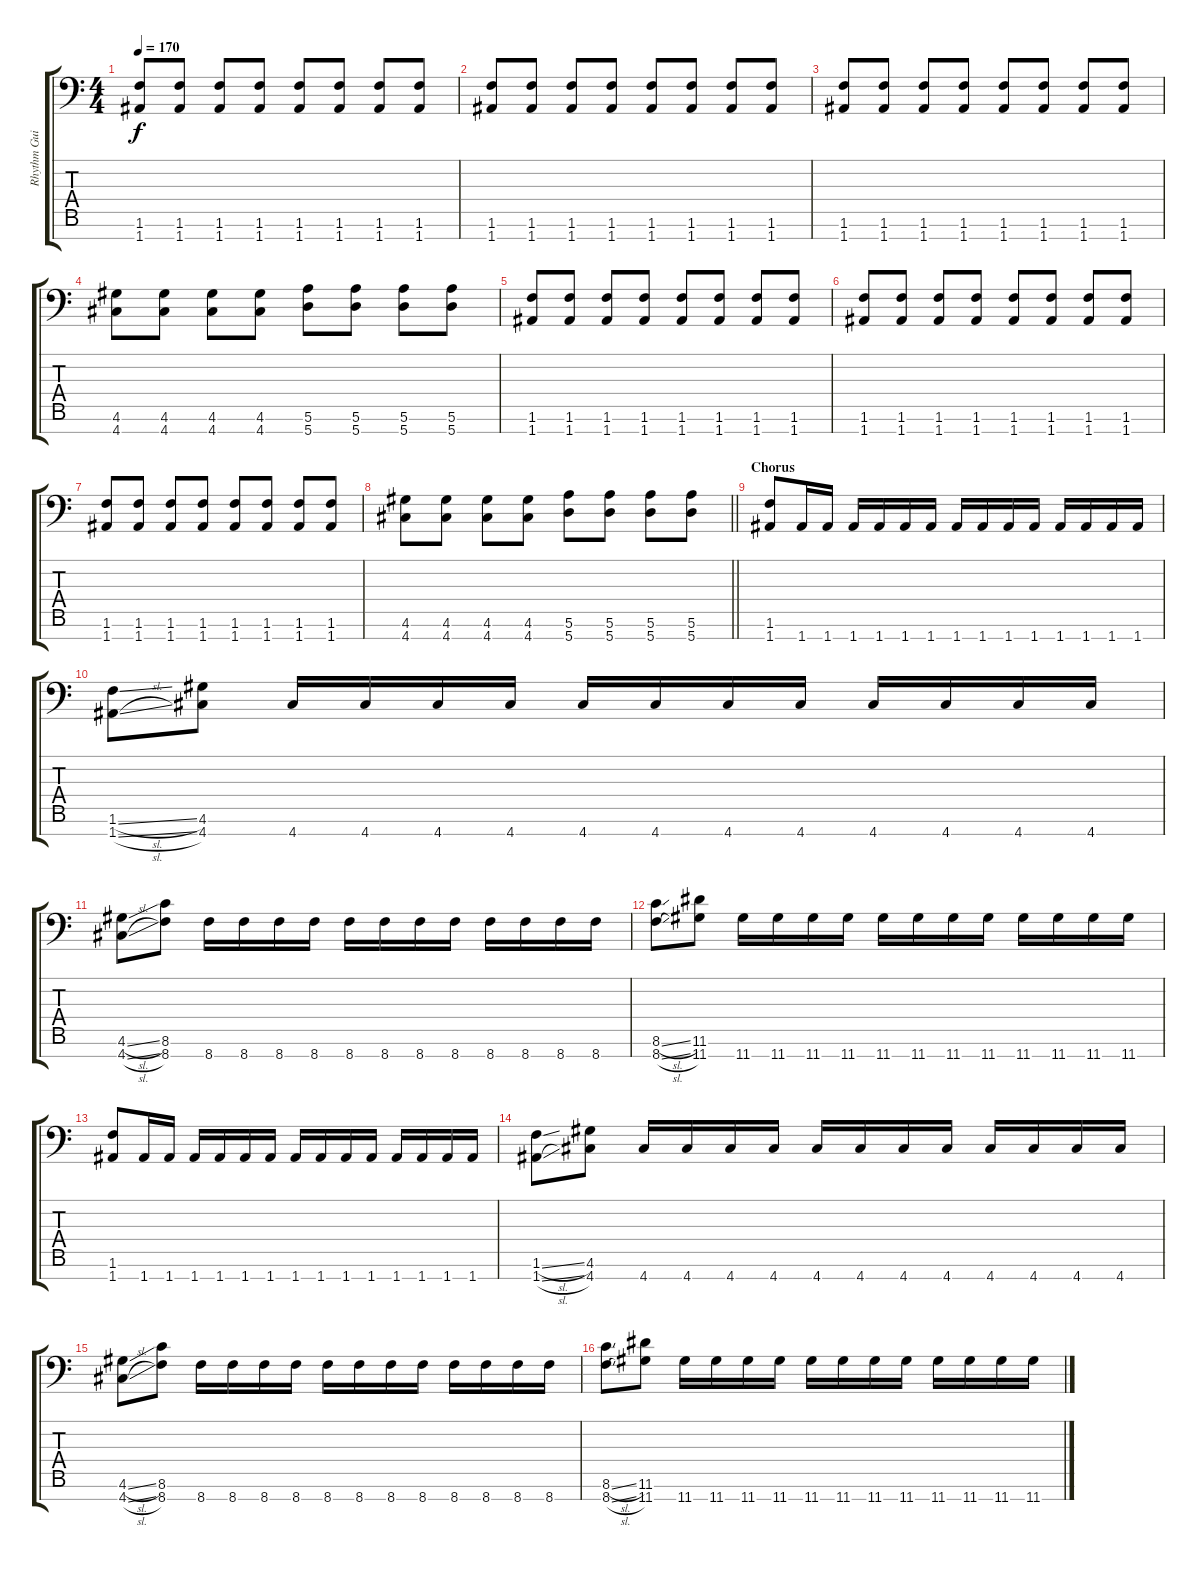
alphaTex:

\track ("Rhythm Guitar 1" "Rhythm Gui") {instrument distortionguitar}
\staff {score tabs}
\tuning (E4 B3 G3 D3 A2 E2 A1) {hide}
\ts (4 4)
\tempo 170
\clef f4
\ks c
(1.6 1.7).8{dy f} (1.6 1.7).8 (1.6 1.7).8 (1.6 1.7).8 (1.6 1.7).8 (1.6 1.7).8 (1.6 1.7).8 (1.6 1.7).8 |
(1.6 1.7).8 (1.6 1.7).8 (1.6 1.7).8 (1.6 1.7).8 (1.6 1.7).8 (1.6 1.7).8 (1.6 1.7).8 (1.6 1.7).8 |
(1.6 1.7).8 (1.6 1.7).8 (1.6 1.7).8 (1.6 1.7).8 (1.6 1.7).8 (1.6 1.7).8 (1.6 1.7).8 (1.6 1.7).8 |
(4.6 4.7).8 (4.6 4.7).8 (4.6 4.7).8 (4.6 4.7).8 (5.6 5.7).8 (5.6 5.7).8 (5.6 5.7).8 (5.6 5.7).8 |
(1.6 1.7).8 (1.6 1.7).8 (1.6 1.7).8 (1.6 1.7).8 (1.6 1.7).8 (1.6 1.7).8 (1.6 1.7).8 (1.6 1.7).8 |
(1.6 1.7).8 (1.6 1.7).8 (1.6 1.7).8 (1.6 1.7).8 (1.6 1.7).8 (1.6 1.7).8 (1.6 1.7).8 (1.6 1.7).8 |
(1.6 1.7).8 (1.6 1.7).8 (1.6 1.7).8 (1.6 1.7).8 (1.6 1.7).8 (1.6 1.7).8 (1.6 1.7).8 (1.6 1.7).8 |
\barLineRight lightlight
(4.6 4.7).8 (4.6 4.7).8 (4.6 4.7).8 (4.6 4.7).8 (5.6 5.7).8 (5.6 5.7).8 (5.6 5.7).8 (5.6 5.7).8 |
\section ("" "Chorus")
(1.6 1.7).8 1.7.16 1.7.16 1.7.16 1.7.16 1.7.16 1.7.16 1.7.16 1.7.16 1.7.16 1.7.16 1.7.16 1.7.16 1.7.16 1.7.16 |
(1.6{sl} 1.7{sl}).8 (4.6 4.7).8 4.7.16 4.7.16 4.7.16 4.7.16 4.7.16 4.7.16 4.7.16 4.7.16 4.7.16 4.7.16 4.7.16 4.7.16 |
(4.6{sl} 4.7{sl}).8 (8.6 8.7).8 8.7.16 8.7.16 8.7.16 8.7.16 8.7.16 8.7.16 8.7.16 8.7.16 8.7.16 8.7.16 8.7.16 8.7.16 |
(8.6{sl} 8.7{sl}).8 (11.6 11.7).8 11.7.16 11.7.16 11.7.16 11.7.16 11.7.16 11.7.16 11.7.16 11.7.16 11.7.16 11.7.16 11.7.16 11.7.16 |
(1.6 1.7).8 1.7.16 1.7.16 1.7.16 1.7.16 1.7.16 1.7.16 1.7.16 1.7.16 1.7.16 1.7.16 1.7.16 1.7.16 1.7.16 1.7.16 |
(1.6{sl} 1.7{sl}).8 (4.6 4.7).8 4.7.16 4.7.16 4.7.16 4.7.16 4.7.16 4.7.16 4.7.16 4.7.16 4.7.16 4.7.16 4.7.16 4.7.16 |
(4.6{sl} 4.7{sl}).8 (8.6 8.7).8 8.7.16 8.7.16 8.7.16 8.7.16 8.7.16 8.7.16 8.7.16 8.7.16 8.7.16 8.7.16 8.7.16 8.7.16 |
(8.6{sl} 8.7{sl}).8 (11.6 11.7).8 11.7.16 11.7.16 11.7.16 11.7.16 11.7.16 11.7.16 11.7.16 11.7.16 11.7.16 11.7.16 11.7.16 11.7.16
